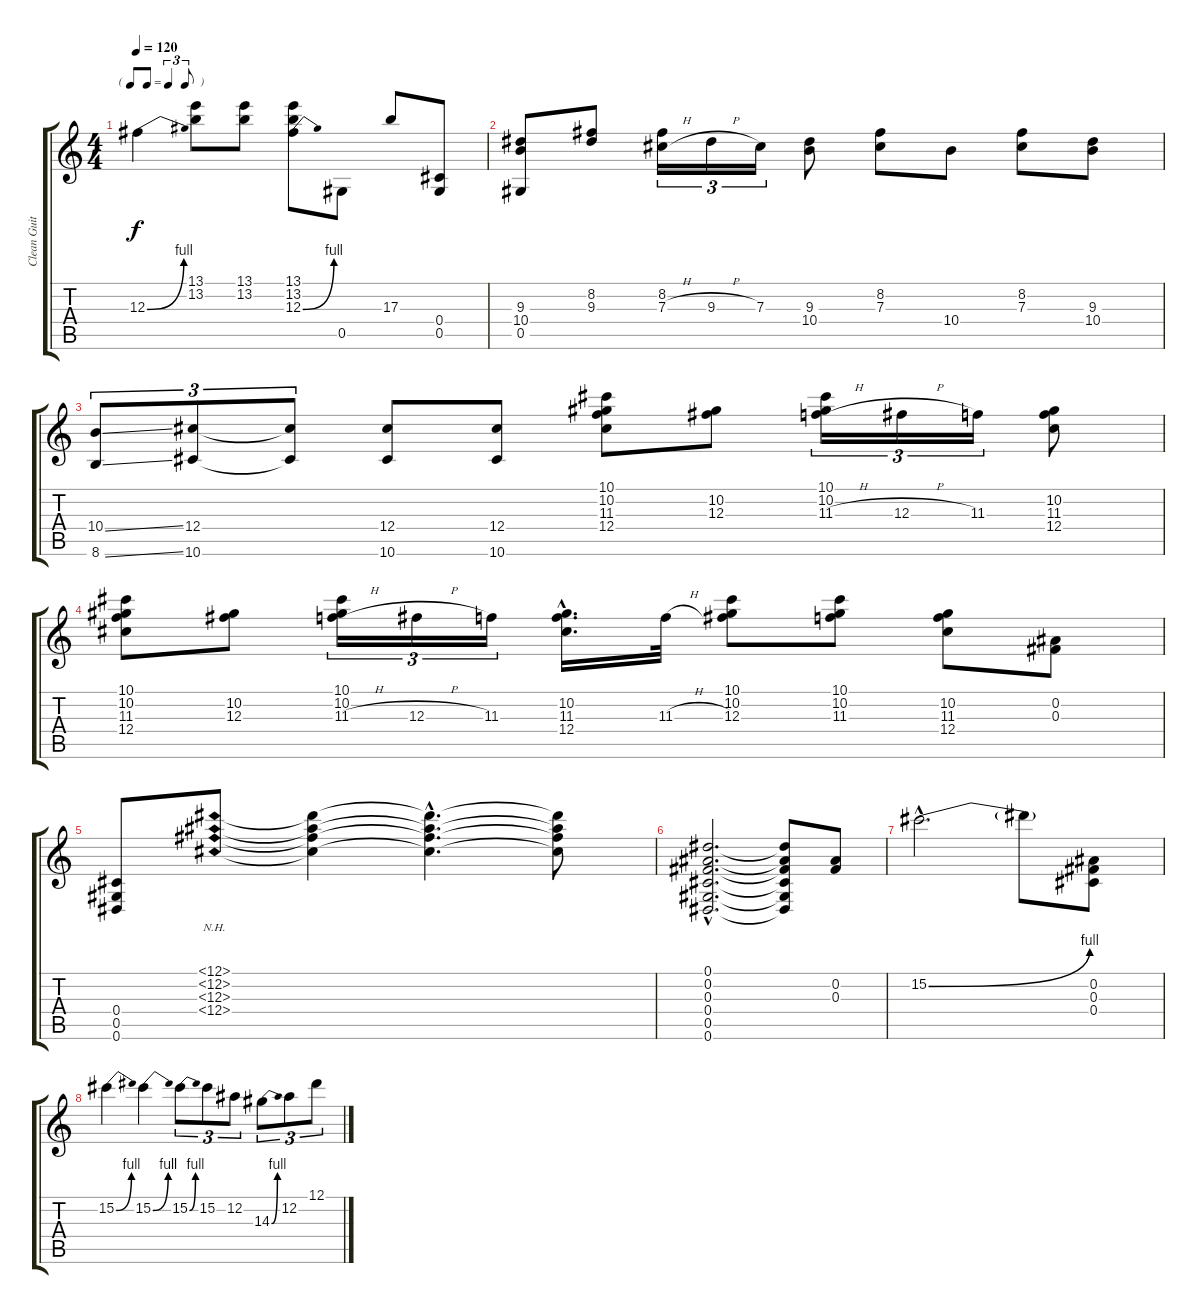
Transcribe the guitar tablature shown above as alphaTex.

\track ("Clean Guitar" "Clean Guit") {instrument electricguitarjazz}
\staff {score tabs}
\tuning (Eb4 Bb3 Gb3 Db3 Ab2 Eb2) {hide}
\ts (4 4)
\tf triplet8th
\tempo 120
\clef g2
\ks c
12.3{be (bend 0 0 60 4)}.4{dy f} (13.1 13.2).8 (13.1 13.2).8 (13.1 13.2 12.3{be (bend 0 0 60 4)}).8 0.5.8 17.3.8 (0.4 0.5).8 |
(9.3 10.4 0.5).8 (8.2 9.3).8 (8.2 7.3{h}).16{tu (3 2)} 9.3{h}.16{tu (3 2)} 7.3.16{tu (3 2)} (9.3 10.4).8 (8.2 7.3).8 10.4.8 (8.2 7.3).8 (9.3 10.4).8 |
(10.4{ss} 8.6{ss}).8{tu (3 2)} (12.4 10.6).8{tu (3 2)} (12.4{t} 10.6{t}).8{tu (3 2)} (12.4 10.6).8 (12.4 10.6).8 (10.1 10.2 11.3 12.4).8 (10.2 12.3).8 (10.1 10.2 11.3{h}).16{tu (3 2)} 12.3{h}.16{tu (3 2)} 11.3.16{tu (3 2)} (10.2 11.3 12.4).8 |
(10.1 10.2 11.3 12.4).8 (10.2 12.3).8 (10.1 10.2 11.3{h}).16{tu (3 2)} 12.3{h}.16{tu (3 2)} 11.3.16{tu (3 2)} (10.2{hac} 11.3{hac} 12.4{hac}).16{d} 11.3{h}.32 (10.1 10.2 12.3).8 (10.1 10.2 11.3).8 (10.2 11.3 12.4).8 (0.2 0.3).8 |
(0.4 0.5 0.6).8 (12.1{nh} 12.2{nh} 12.3{nh} 12.4{nh}).8 (12.1{t} 12.2{t} 12.3{t} 12.4{t}).4 (12.1{hac t} 12.2{hac t} 12.3{hac t} 12.4{hac t}).4{d} (12.1{t} 12.2{t} 12.3{t} 12.4{t}).8 |
(0.1{hac} 0.2{hac} 0.3{hac} 0.4{hac} 0.5{hac} 0.6{hac}).2{d} (0.1{t} 0.2{t} 0.3{t} 0.4{t} 0.5{t} 0.6{t}).8 (0.2 0.3).8 |
15.2{be (bend 0 0 60 4) hac}.2{d} 15.2{t}.8 (0.2 0.3 0.4).8 |
15.2{be (bend 0 0 60 4)}.4 15.2{be (bend 0 0 60 4)}.4 15.2{be (bend 0 0 60 4)}.8{tu (3 2)} 15.2.8{tu (3 2)} 12.2.8{tu (3 2)} 14.3{be (bend 0 0 60 4)}.8{tu (3 2)} 12.2.8{tu (3 2)} 12.1.8{tu (3 2)}
